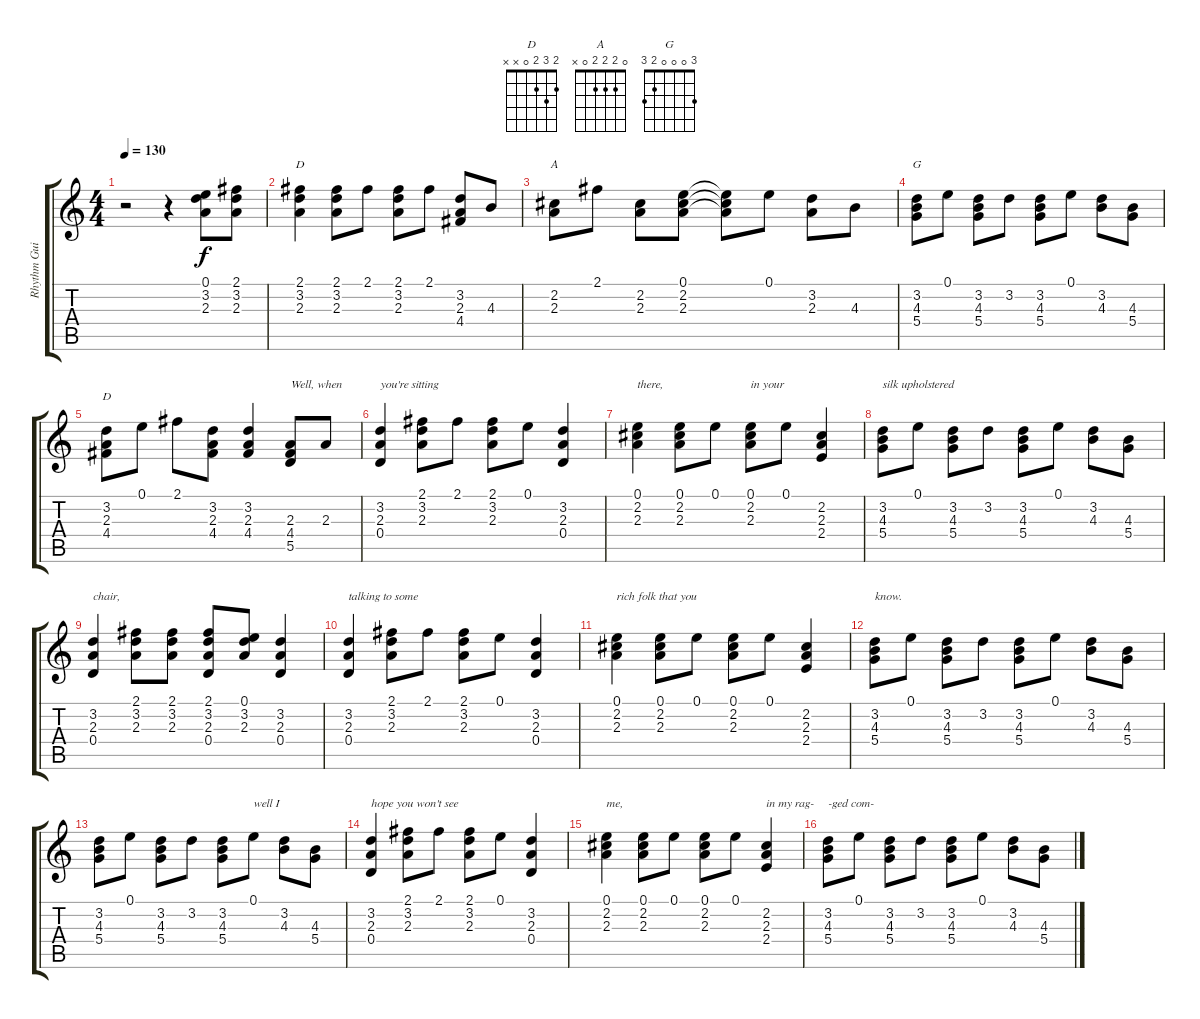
\track ("Rhythm Guitar" "Rhythm Gui") {instrument acousticguitarsteel}
\staff {score tabs}
\tuning (E4 B3 G3 D3 A2 E2) {hide}
\chord ("D" 2 3 2 x x x)
\chord ("A" 0 2 2 2 0 x)
\chord ("G" 3 0 0 0 2 3)
\chord ("D" 2 3 2 0 x x)
\ts (4 4)
\tempo 130
\clef g2
\ks c
r.2{dy f instrument acousticguitarsteel} r.4 (0.1 3.2 2.3).8 (2.1 3.2 2.3).8 |
(2.1 3.2 2.3).4{ch "D"} (2.1 3.2 2.3).8 2.1.8 (2.1 3.2 2.3).8 2.1.8 (3.2 2.3 4.4).8 4.3.8 |
(2.2 2.3).8{ch "A"} 2.1.8 (2.2 2.3).8 (0.1 2.2 2.3).8 (0.1{t} 2.2{t} 2.3{t}).8 0.1.8 (3.2 2.3).8 4.3.8 |
(3.2 4.3 5.4).8{ch "G"} 0.1.8 (3.2 4.3 5.4).8 3.2.8 (3.2 4.3 5.4).8 0.1.8 (3.2 4.3).8 (4.3 5.4).8 |
(3.2 2.3 4.4).8{ch "D"} 0.1.8 2.1.8 (3.2 2.3 4.4).8 (3.2 2.3 4.4).4 (2.3 4.4 5.5).8{txt "Well, when"} 2.3.8 |
(3.2 2.3 0.4).4{txt "you're sitting "} (2.1 3.2 2.3).8 2.1.8 (2.1 3.2 2.3).8 0.1.8 (3.2 2.3 0.4).4 |
(0.1 2.2 2.3).4{txt "there,"} (0.1 2.2 2.3).8 0.1.8 (0.1 2.2 2.3).8{txt "in your "} 0.1.8 (2.2 2.3 2.4).4 |
(3.2 4.3 5.4).8{txt "silk upholstered "} 0.1.8 (3.2 4.3 5.4).8 3.2.8 (3.2 4.3 5.4).8 0.1.8 (3.2 4.3).8 (4.3 5.4).8 |
(3.2 2.3 0.4).4{txt "chair,"} (2.1 3.2 2.3).8 (2.1 3.2 2.3).8 (2.1 3.2 2.3 0.4).8 (0.1 3.2 2.3).8 (3.2 2.3 0.4).4 |
(3.2 2.3 0.4).4{txt "talking to some "} (2.1 3.2 2.3).8 2.1.8 (2.1 3.2 2.3).8 0.1.8 (3.2 2.3 0.4).4 |
(0.1 2.2 2.3).4{txt "rich folk that you "} (0.1 2.2 2.3).8 0.1.8 (0.1 2.2 2.3).8 0.1.8 (2.2 2.3 2.4).4 |
(3.2 4.3 5.4).8{txt "know."} 0.1.8 (3.2 4.3 5.4).8 3.2.8 (3.2 4.3 5.4).8 0.1.8 (3.2 4.3).8 (4.3 5.4).8 |
(3.2 4.3 5.4).8 0.1.8 (3.2 4.3 5.4).8 3.2.8 (3.2 4.3 5.4).8 0.1.8{txt "well I"} (3.2 4.3).8 (4.3 5.4).8 |
(3.2 2.3 0.4).4{txt "hope you won't see"} (2.1 3.2 2.3).8 2.1.8 (2.1 3.2 2.3).8 0.1.8 (3.2 2.3 0.4).4 |
(0.1 2.2 2.3).4{txt "me,"} (0.1 2.2 2.3).8 0.1.8 (0.1 2.2 2.3).8 0.1.8 (2.2 2.3 2.4).4{txt "in my rag-"} |
(3.2 4.3 5.4).8{txt "-ged com-"} 0.1.8 (3.2 4.3 5.4).8 3.2.8 (3.2 4.3 5.4).8 0.1.8 (3.2 4.3).8 (4.3 5.4).8
